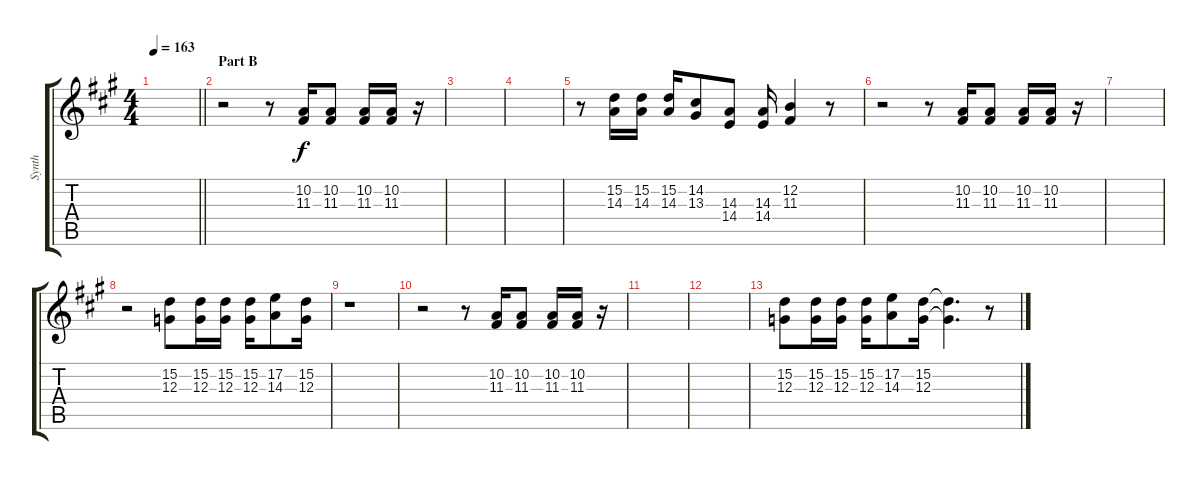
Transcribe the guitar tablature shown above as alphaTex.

\track ("Synth" "Synth") {instrument lead2sawtooth}
\staff {score tabs}
\tuning (E4 B3 G3 D3 A2 E2) {hide}
\ts (4 4)
\tempo 163
\clef g2
\barLineRight lightlight
\ks a
|
\section ("" "Part B")
r.2 r.8 (10.2 11.3).16 (10.2 11.3).8 (10.2 11.3).16 (10.2 11.3).16 r.16 |
|
|
r.8 (15.2 14.3).16 (15.2 14.3).16 (15.2 14.3).16 (14.2 13.3).8 (14.3 14.4).8 (14.3 14.4).16 (12.2 11.3).4 r.8 |
r.2 r.8 (10.2 11.3).16 (10.2 11.3).8 (10.2 11.3).16 (10.2 11.3).16 r.16 |
|
r.2 (15.2 12.3).8 (15.2 12.3).16 (15.2 12.3).16 (15.2 12.3).16 (17.2 14.3).8 (15.2 12.3).16 |
r.1 |
r.2 r.8 (10.2 11.3).16 (10.2 11.3).8 (10.2 11.3).16 (10.2 11.3).16 r.16 |
|
|
(15.2 12.3).8 (15.2 12.3).16 (15.2 12.3).16 (15.2 12.3).16 (17.2 14.3).8 (15.2 12.3).16 (15.2{t} 12.3{t}).4{d} r.8
